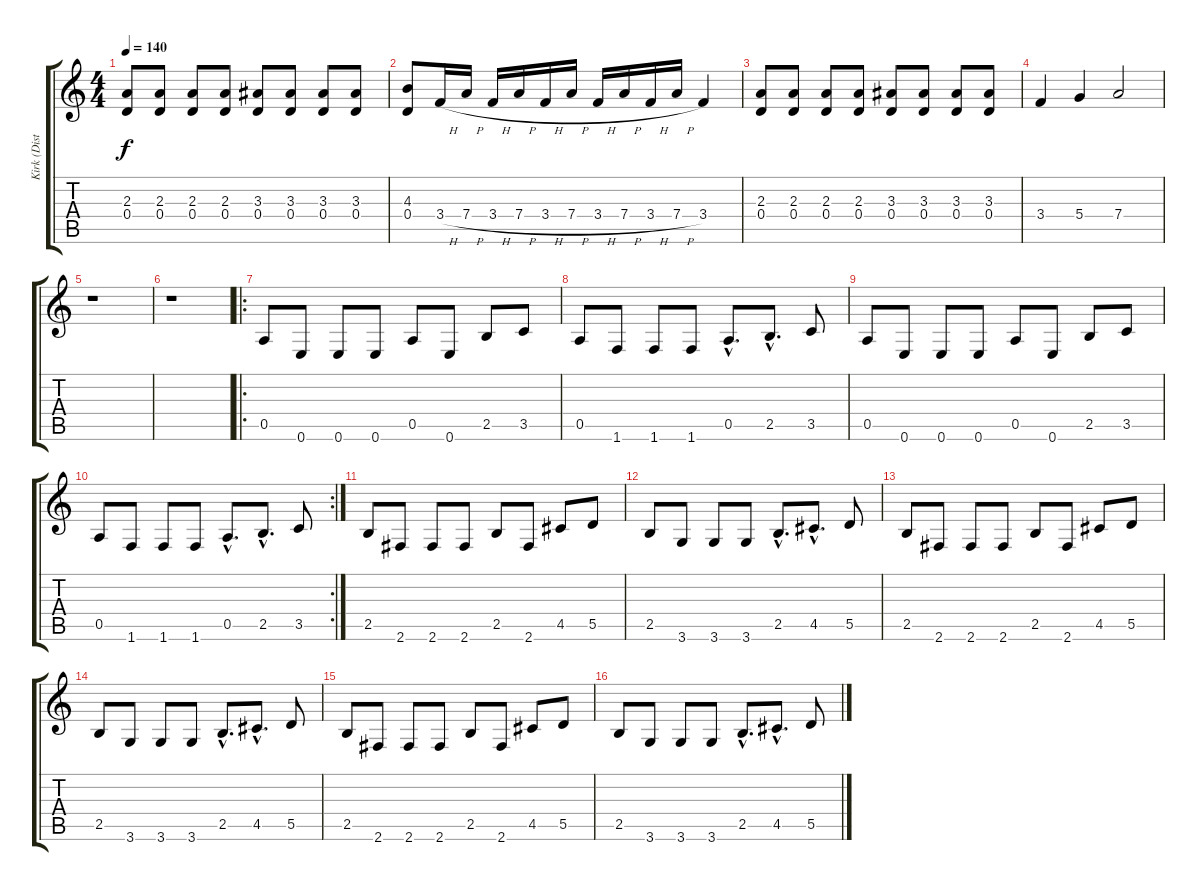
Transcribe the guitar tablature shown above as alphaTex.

\track ("Kirk (Disto Gtr)" "Kirk (Dist") {instrument distortionguitar}
\staff {score tabs}
\tuning (E4 B3 G3 D3 A2 E2) {hide}
\ts (4 4)
\tempo 140
\clef g2
\ks c
(2.3 0.4).8{dy f} (2.3 0.4).8 (2.3 0.4).8 (2.3 0.4).8 (3.3 0.4).8 (3.3 0.4).8 (3.3 0.4).8 (3.3 0.4).8 |
(4.3 0.4).8 3.4{h}.16 7.4{h}.16 3.4{h}.16 7.4{h}.16 3.4{h}.16 7.4{h}.16 3.4{h}.16 7.4{h}.16 3.4{h}.16 7.4{h}.16 3.4.4 |
(2.3 0.4).8 (2.3 0.4).8 (2.3 0.4).8 (2.3 0.4).8 (3.3 0.4).8 (3.3 0.4).8 (3.3 0.4).8 (3.3 0.4).8 |
3.4.4 5.4.4 7.4.2 |
r.1 |
r.1 |
\ro
0.5.8 0.6.8 0.6.8 0.6.8 0.5.8 0.6.8 2.5.8 3.5.8 |
0.5.8 1.6.8 1.6.8 1.6.8 0.5{hac}.8{d} 2.5{hac}.8{d} 3.5.8 |
0.5.8 0.6.8 0.6.8 0.6.8 0.5.8 0.6.8 2.5.8 3.5.8 |
\rc 2
0.5.8 1.6.8 1.6.8 1.6.8 0.5{hac}.8{d} 2.5{hac}.8{d} 3.5.8 |
2.5.8 2.6.8 2.6.8 2.6.8 2.5.8 2.6.8 4.5.8 5.5.8 |
2.5.8 3.6.8 3.6.8 3.6.8 2.5{hac}.8{d} 4.5{hac}.8{d} 5.5.8 |
2.5.8 2.6.8 2.6.8 2.6.8 2.5.8 2.6.8 4.5.8 5.5.8 |
2.5.8 3.6.8 3.6.8 3.6.8 2.5{hac}.8{d} 4.5{hac}.8{d} 5.5.8 |
2.5.8 2.6.8 2.6.8 2.6.8 2.5.8 2.6.8 4.5.8 5.5.8 |
2.5.8 3.6.8 3.6.8 3.6.8 2.5{hac}.8{d} 4.5{hac}.8{d} 5.5.8
